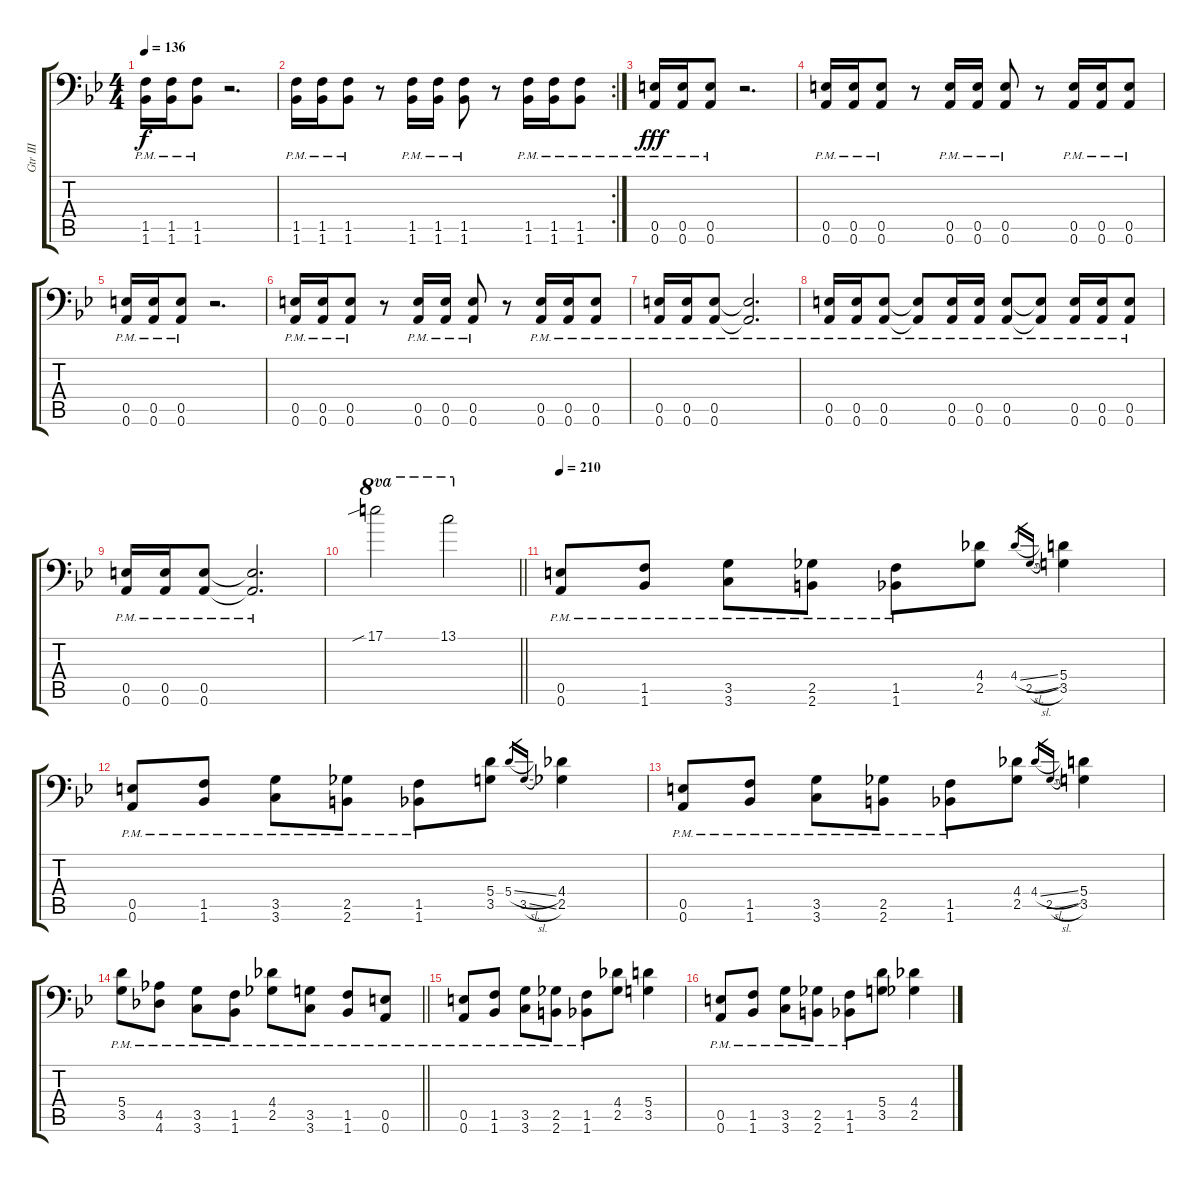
\track ("Gtr III" "Gtr III") {instrument distortionguitar}
\staff {score tabs}
\tuning (B3 Gb3 D3 A2 E2 A1) {hide}
\ts (4 4)
\tempo 136
\clef f4
\ks bb
(1.5{pm} 1.6{pm}).16{dy f} (1.5{pm} 1.6{pm}).16 (1.5{pm} 1.6{pm}).8 r.2{d} |
\rc 2
(1.5{pm} 1.6{pm}).16 (1.5{pm} 1.6{pm}).16 (1.5{pm} 1.6{pm}).8 r.8 (1.5{pm} 1.6{pm}).16 (1.5{pm} 1.6{pm}).16 (1.5{pm} 1.6{pm}).8 r.8 (1.5{pm} 1.6{pm}).16 (1.5{pm} 1.6{pm}).16 (1.5{pm} 1.6{pm}).8 |
(0.5{pm} 0.6{pm}).16{dy fff} (0.5{pm} 0.6{pm}).16 (0.5{pm} 0.6{pm}).8 r.2{d} |
(0.5{pm} 0.6{pm}).16 (0.5{pm} 0.6{pm}).16 (0.5{pm} 0.6{pm}).8 r.8 (0.5{pm} 0.6{pm}).16 (0.5{pm} 0.6{pm}).16 (0.5{pm} 0.6{pm}).8 r.8 (0.5{pm} 0.6{pm}).16 (0.5{pm} 0.6{pm}).16 (0.5{pm} 0.6{pm}).8 |
(0.5{pm} 0.6{pm}).16 (0.5{pm} 0.6{pm}).16 (0.5{pm} 0.6{pm}).8 r.2{d} |
(0.5{pm} 0.6{pm}).16 (0.5{pm} 0.6{pm}).16 (0.5{pm} 0.6{pm}).8 r.8 (0.5{pm} 0.6{pm}).16 (0.5{pm} 0.6{pm}).16 (0.5{pm} 0.6{pm}).8 r.8 (0.5{pm} 0.6{pm}).16 (0.5{pm} 0.6{pm}).16 (0.5{pm} 0.6{pm}).8 |
(0.5{pm} 0.6{pm}).16 (0.5{pm} 0.6{pm}).16 (0.5{pm} 0.6{pm}).8 (0.5{pm t} 0.6{pm t}).2{d} |
(0.5{pm} 0.6{pm}).16 (0.5{pm} 0.6{pm}).16 (0.5{pm} 0.6{pm}).8 (0.5{pm t} 0.6{pm t}).8 (0.5{pm} 0.6{pm}).16 (0.5{pm} 0.6{pm}).16 (0.5{pm} 0.6{pm}).8 (0.5{pm t} 0.6{pm t}).8 (0.5{pm} 0.6{pm}).16 (0.5{pm} 0.6{pm}).16 (0.5{pm} 0.6{pm}).8 |
(0.5{pm} 0.6{pm}).16 (0.5{pm} 0.6{pm}).16 (0.5{pm} 0.6{pm}).8 (0.5{pm t} 0.6{pm t}).2{d} |
\barLineRight lightlight
17.1{sib}.2{ot 8va} 13.1.2{ot 8va} |
\tempo 210
(0.5{pm} 0.6{pm}).8 (1.5{pm} 1.6{pm}).8 (3.5{pm} 3.6{pm}).8 (2.5{pm} 2.6{pm}).8 (1.5{pm} 1.6{pm}).8 (4.4 2.5).8 4.4{sl}.16{gr} 2.5{sl}.16{gr} (5.4 3.5).4 |
(0.5{pm} 0.6{pm}).8 (1.5{pm} 1.6{pm}).8 (3.5{pm} 3.6{pm}).8 (2.5{pm} 2.6{pm}).8 (1.5{pm} 1.6{pm}).8 (5.4 3.5).8 5.4{sl}.16{gr} 3.5{sl}.16{gr} (4.4 2.5).4 |
(0.5{pm} 0.6{pm}).8 (1.5{pm} 1.6{pm}).8 (3.5{pm} 3.6{pm}).8 (2.5{pm} 2.6{pm}).8 (1.5{pm} 1.6{pm}).8 (4.4 2.5).8 4.4{sl}.16{gr} 2.5{sl}.16{gr} (5.4 3.5).4 |
\barLineRight lightlight
(5.4{pm} 3.5{pm}).8 (4.5{pm} 4.6{pm}).8 (3.5{pm} 3.6{pm}).8 (1.5{pm} 1.6{pm}).8 (4.4{pm} 2.5{pm}).8 (3.5{pm} 3.6{pm}).8 (1.5{pm} 1.6{pm}).8 (0.5{pm} 0.6{pm}).8 |
(0.5{pm} 0.6{pm}).8 (1.5{pm} 1.6{pm}).8 (3.5{pm} 3.6{pm}).8 (2.5{pm} 2.6{pm}).8 (1.5{pm} 1.6{pm}).8 (4.4 2.5).8 (5.4 3.5).4 |
(0.5{pm} 0.6{pm}).8 (1.5{pm} 1.6{pm}).8 (3.5{pm} 3.6{pm}).8 (2.5{pm} 2.6{pm}).8 (1.5{pm} 1.6{pm}).8 (5.4 3.5).8 (4.4 2.5).4
